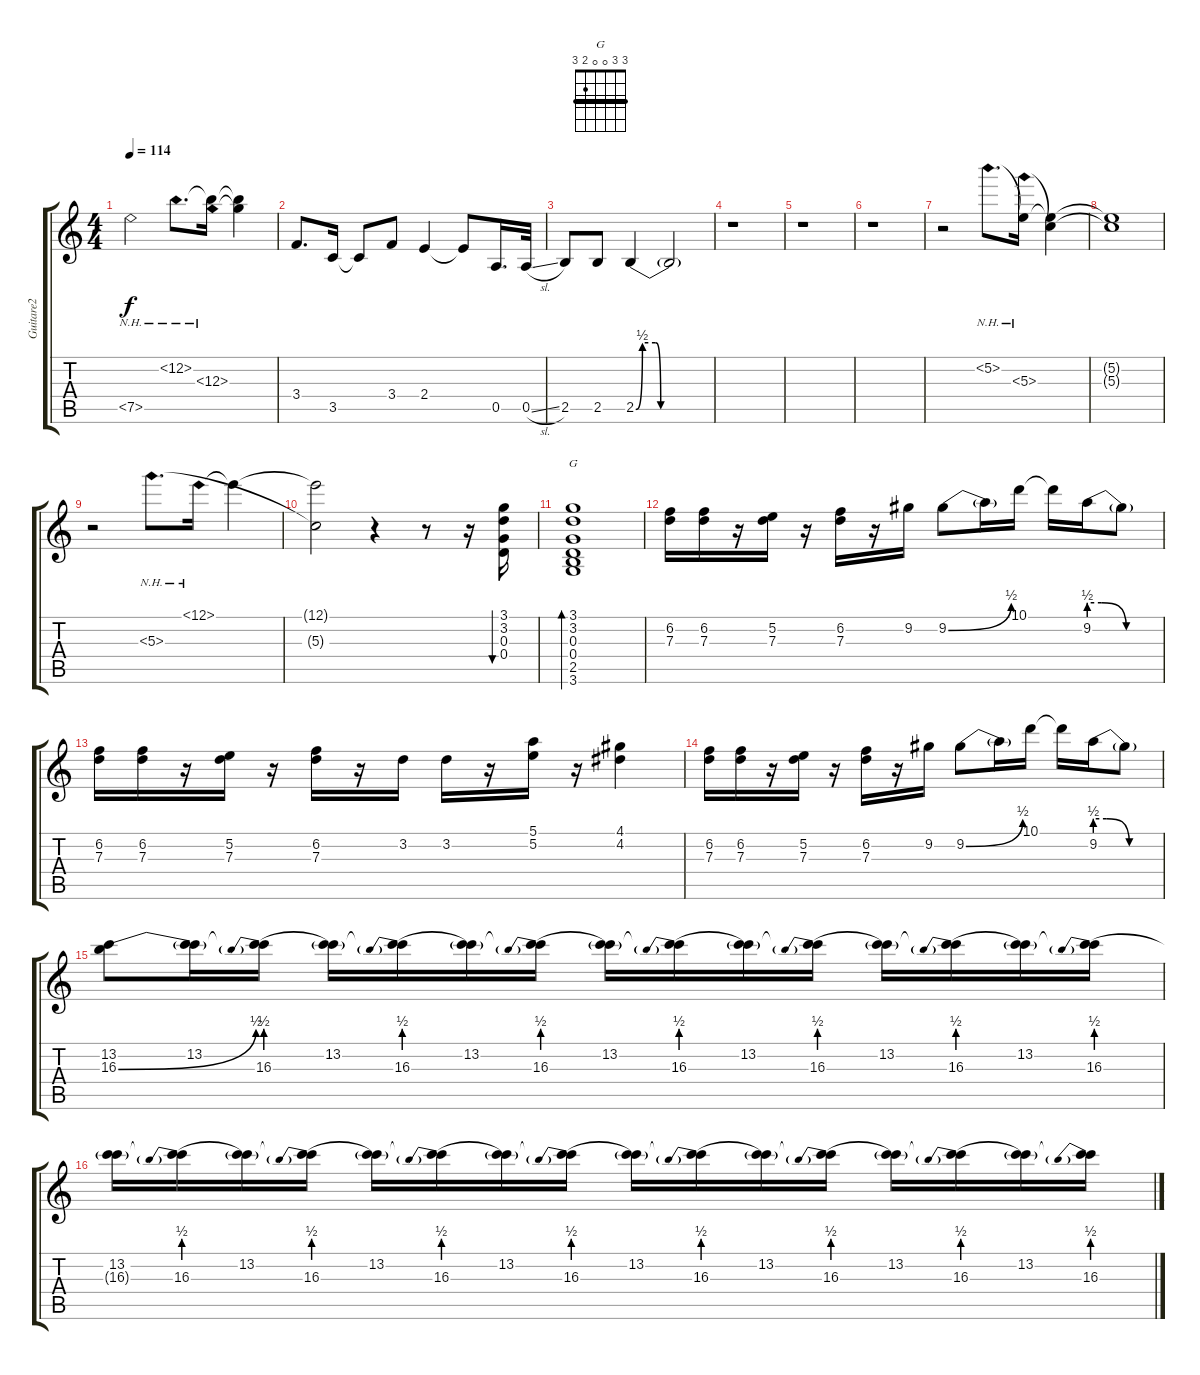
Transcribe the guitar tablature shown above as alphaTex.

\track ("Guitare2" "Guitare2") {instrument distortionguitar}
\staff {score tabs}
\tuning (E4 B3 G3 D3 A2 E2) {hide}
\chord ("G" 3 3 0 0 2 3) {barre 3}
\ts (4 4)
\tempo 114
\clef g2
\ks c
7.5{nh}.2{dy f} 12.2{nh}.8{d} (12.2{t} 12.3{nh}).16 (12.2{t} 12.3{t}).4 |
3.4.8{d} 3.5.16 3.5{t}.8 3.4.8 2.4.4 2.4{t}.8 0.5.16{d} 0.5{sl}.32 |
2.5.8 2.5.8 2.5{be (custom 0 0 5 2 15 2 19 0 60 0)}.4 2.5{t}.2 |
r.1 |
r.1 |
r.1 |
r.2 5.2{nh}.8{d} (5.2{t} 5.3{nh}).16 (5.2{t} 5.3{t}).4 |
(5.2{t} 5.3{t}).1 |
r.2 5.3{nh}.8{d} 12.1{nh}.16 12.1{t}.4 |
(12.1{t} 5.3{t}).2 r.4 r.8 r.16 (3.1 3.2 0.3 0.4).16{bu 240} |
(3.1 3.2 0.3 0.4 2.5 3.6).1{bd 240 ch "G"} |
(6.2 7.3).16 (6.2 7.3).16 r.16 (5.2 7.3).16 r.16 (6.2 7.3).16 r.16 9.2.16 9.2{be (bend 0 0 60 2)}.8 9.2{t}.16 10.1.16 10.1{t}.16 9.2{be (custom 0 2 10 2 30 0 40 0 60 0)}.16 9.2{t}.8 |
(6.2 7.3).16 (6.2 7.3).16 r.16 (5.2 7.3).16 r.16 (6.2 7.3).16 r.16 3.2.16 3.2.16 r.16 (5.1 5.2).16 r.16 (4.1 4.2).4 |
(6.2 7.3).16 (6.2 7.3).16 r.16 (5.2 7.3).16 r.16 (6.2 7.3).16 r.16 9.2.16 9.2{be (bend 0 0 60 2)}.8 9.2{t}.16 10.1.16 10.1{t}.16 9.2{be (custom 0 2 10 2 30 0 40 0 60 0)}.16 9.2{t}.8 |
(13.2 16.3{be (bend 0 0 60 2)}).8 (13.2 16.3{t}).16 (13.2{t} 16.3{be (prebend 0 2 60 2)}).16 (13.2 16.3{t}).16 (13.2{t} 16.3{be (prebend 0 2 60 2)}).16 (13.2 16.3{t}).16 (13.2{t} 16.3{be (prebend 0 2 60 2)}).16 (13.2 16.3{t}).16 (13.2{t} 16.3{be (prebend 0 2 60 2)}).16 (13.2 16.3{t}).16 (13.2{t} 16.3{be (prebend 0 2 60 2)}).16 (13.2 16.3{t}).16 (13.2{t} 16.3{be (prebend 0 2 60 2)}).16 (13.2 16.3{t}).16 (13.2{t} 16.3{be (prebend 0 2 60 2)}).16 |
(13.2 16.3{t}).16 (13.2{t} 16.3{be (prebend 0 2 60 2)}).16 (13.2 16.3{t}).16 (13.2{t} 16.3{be (prebend 0 2 60 2)}).16 (13.2 16.3{t}).16 (13.2{t} 16.3{be (prebend 0 2 60 2)}).16 (13.2 16.3{t}).16 (13.2{t} 16.3{be (prebend 0 2 60 2)}).16 (13.2 16.3{t}).16 (13.2{t} 16.3{be (prebend 0 2 60 2)}).16 (13.2 16.3{t}).16 (13.2{t} 16.3{be (prebend 0 2 60 2)}).16 (13.2 16.3{t}).16 (13.2{t} 16.3{be (prebend 0 2 60 2)}).16 (13.2 16.3{t}).16 (13.2{t} 16.3{be (prebend 0 2 60 2)}).16
